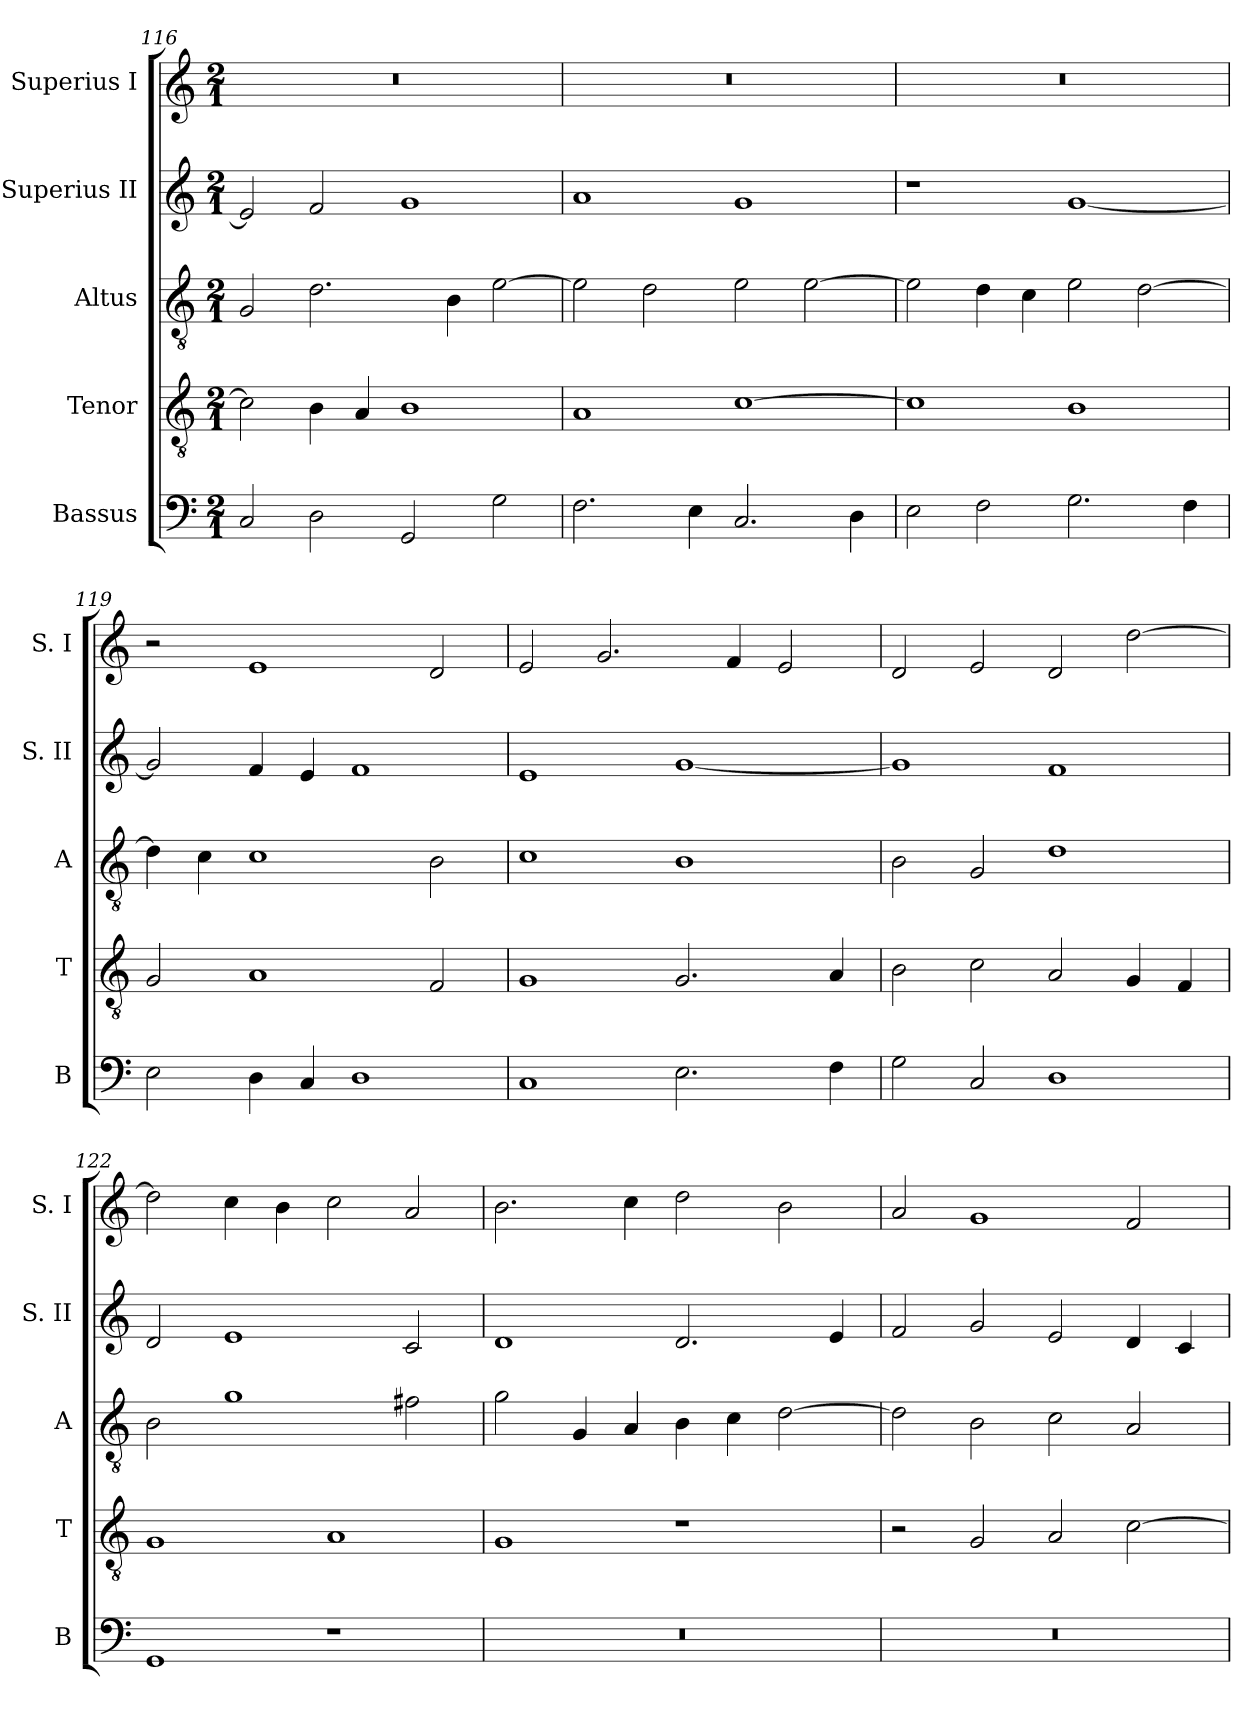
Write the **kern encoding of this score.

**kern	**kern	**kern	**kern	**kern
*part5	*part4	*part3	*part2	*part1
*staff5	*staff4	*staff3	*staff2	*staff1
*I"Bassus	*I"Tenor	*I"Altus	*I"Superius II	*I"Superius I
*I'B	*I'T	*I'A	*I'S. II	*I'S. I
*clefF4	*clefGv2	*clefGv2	*clefG2	*clefG2
*k[]	*k[]	*k[]	*k[]	*k[]
*C:	*C:	*C:	*C:	*C:
*M2/1	*M2/1	*M2/1	*M2/1	*M2/1
=116	=116	=116	=116	=116
2C	2c]	2G	2e]	0r
2D	4B	2.d	2f	.
.	4A	.	.	.
2GG	1B	.	1g	.
.	.	4B	.	.
2G	.	[2e	.	.
=117	=117	=117	=117	=117
2.F	1A	2e]	1a	0r
.	.	2d	.	.
4E	.	.	.	.
2.C	[1c	2e	1g	.
.	.	[2e	.	.
4D	.	.	.	.
=118	=118	=118	=118	=118
2E	1c]	2e]	1r	0r
2F	.	4d	.	.
.	.	4c	.	.
2.G	1B	2e	[1g	.
.	.	[2d	.	.
4F	.	.	.	.
=119	=119	=119	=119	=119
2E	2G	4d]	2g]	2r
.	.	4c	.	.
4D	1A	1c	4f	1e
4C	.	.	4e	.
1D	.	.	1f	.
.	2F	2B	.	2d
=120	=120	=120	=120	=120
1C	1G	1c	1e	2e
.	.	.	.	2.g
2.E	2.G	1B	[1g	.
.	.	.	.	4f
.	.	.	.	2e
4F	4A	.	.	.
=121	=121	=121	=121	=121
2G	2B	2B	1g]	2d
2C	2c	2G	.	2e
1D	2A	1d	1f	2d
.	4G	.	.	[2dd
.	4F	.	.	.
=122	=122	=122	=122	=122
1GG	1G	2B	2d	2dd]
.	.	1g	1e	4cc
.	.	.	.	4b
1r	1A	.	.	2cc
.	.	2f#X	2c	2a
=123	=123	=123	=123	=123
0r	1G	2g	1d	2.b
.	.	4G	.	.
.	.	4A	.	4cc
.	1r	4B	2.d	2dd
.	.	4c	.	.
.	.	[2d	.	2b
.	.	.	4e	.
=124	=124	=124	=124	=124
0r	2r	2d]	2f	2a
.	2G	2B	2g	1g
.	2A	2c	2e	.
.	[2c	2A	4d	2f
.	.	.	4c	.
=	=	=	=	=
*-	*-	*-	*-	*-
